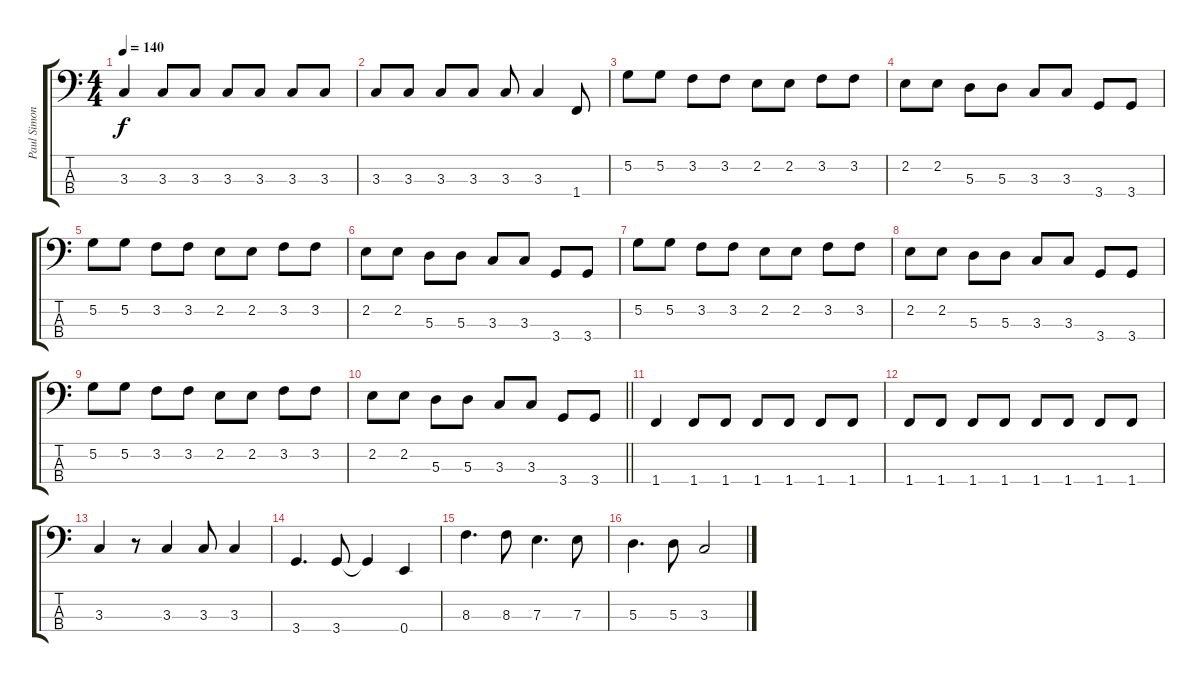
\track ("Paul Simonon" "Paul Simon") {instrument electricbassfinger}
\staff {score tabs}
\tuning (G2 D2 A1 E1) {hide}
\ts (4 4)
\tempo 140
\clef f4
\ks c
3.3.4{dy f} 3.3.8 3.3.8 3.3.8 3.3.8 3.3.8 3.3.8 |
3.3.8 3.3.8 3.3.8 3.3.8 3.3.8 3.3.4 1.4.8 |
5.2.8 5.2.8 3.2.8 3.2.8 2.2.8 2.2.8 3.2.8 3.2.8 |
2.2.8 2.2.8 5.3.8 5.3.8 3.3.8 3.3.8 3.4.8 3.4.8 |
5.2.8 5.2.8 3.2.8 3.2.8 2.2.8 2.2.8 3.2.8 3.2.8 |
2.2.8 2.2.8 5.3.8 5.3.8 3.3.8 3.3.8 3.4.8 3.4.8 |
5.2.8 5.2.8 3.2.8 3.2.8 2.2.8 2.2.8 3.2.8 3.2.8 |
2.2.8 2.2.8 5.3.8 5.3.8 3.3.8 3.3.8 3.4.8 3.4.8 |
5.2.8 5.2.8 3.2.8 3.2.8 2.2.8 2.2.8 3.2.8 3.2.8 |
\barLineRight lightlight
2.2.8 2.2.8 5.3.8 5.3.8 3.3.8 3.3.8 3.4.8 3.4.8 |
1.4.4 1.4.8 1.4.8 1.4.8 1.4.8 1.4.8 1.4.8 |
1.4.8 1.4.8 1.4.8 1.4.8 1.4.8 1.4.8 1.4.8 1.4.8 |
3.3.4 r.8 3.3.4 3.3.8 3.3.4 |
3.4.4{d} 3.4.8 3.4{t}.4 0.4.4 |
8.3.4{d} 8.3.8 7.3.4{d} 7.3.8 |
5.3.4{d} 5.3.8 3.3.2
